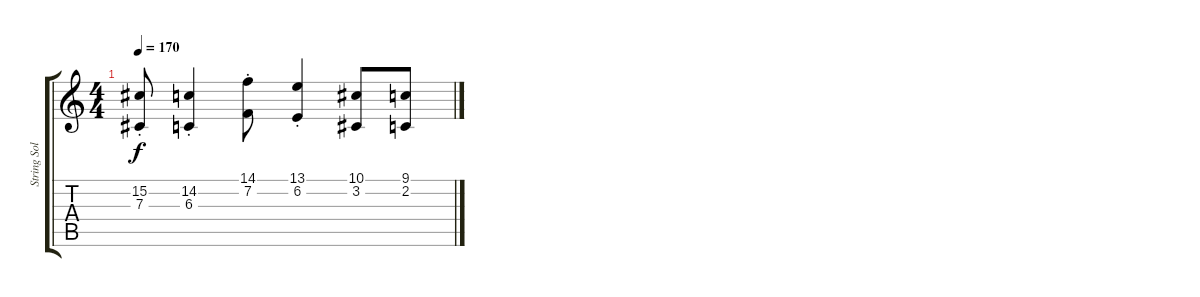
\track ("String Solo" "String Sol") {instrument stringensemble1}
\staff {score tabs}
\tuning (Eb4 Bb3 Gb3 Db3 Ab2 Eb2) {hide}
\ts (4 4)
\tempo 170
\clef g2
\ks c
(15.2{st} 7.3{st}).8{dy f} (14.2{st} 6.3{st}).4 (14.1{st} 7.2{st}).8 (13.1{st} 6.2{st}).4 (10.1 3.2).8 (9.1 2.2).8
